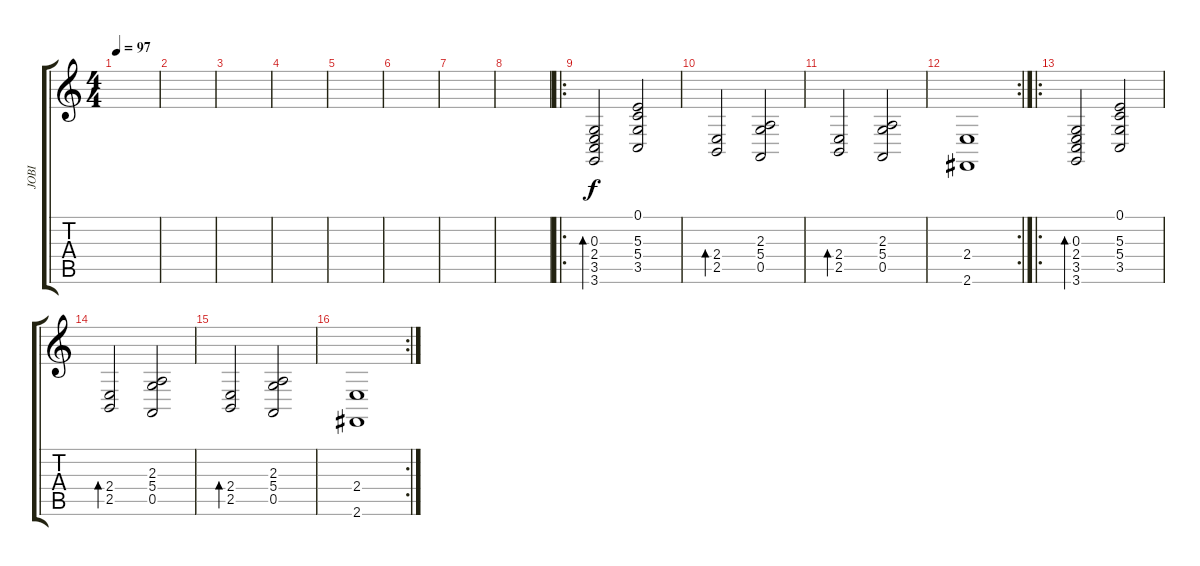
\track ("JOBI" "JOBI") {instrument electricgrandpiano}
\staff {score tabs}
\tuning (E4 B3 G3 D3 A2 E2) {hide}
\ts (4 4)
\tempo 97
\clef g2
\ks c
|
|
|
|
|
|
|
|
\ro
(0.3 2.4 3.5 3.6).2{bd 480} (0.1 5.3 5.4 3.5).2 |
(2.4 2.5).2{bd 480} (2.3 5.4 0.5).2 |
(2.4 2.5).2{bd 480} (2.3 5.4 0.5).2 |
\rc 2
(2.4 2.6).1 |
\ro
(0.3 2.4 3.5 3.6).2{bd 480} (0.1 5.3 5.4 3.5).2 |
(2.4 2.5).2{bd 480} (2.3 5.4 0.5).2 |
(2.4 2.5).2{bd 480} (2.3 5.4 0.5).2 |
\rc 2
(2.4 2.6).1
